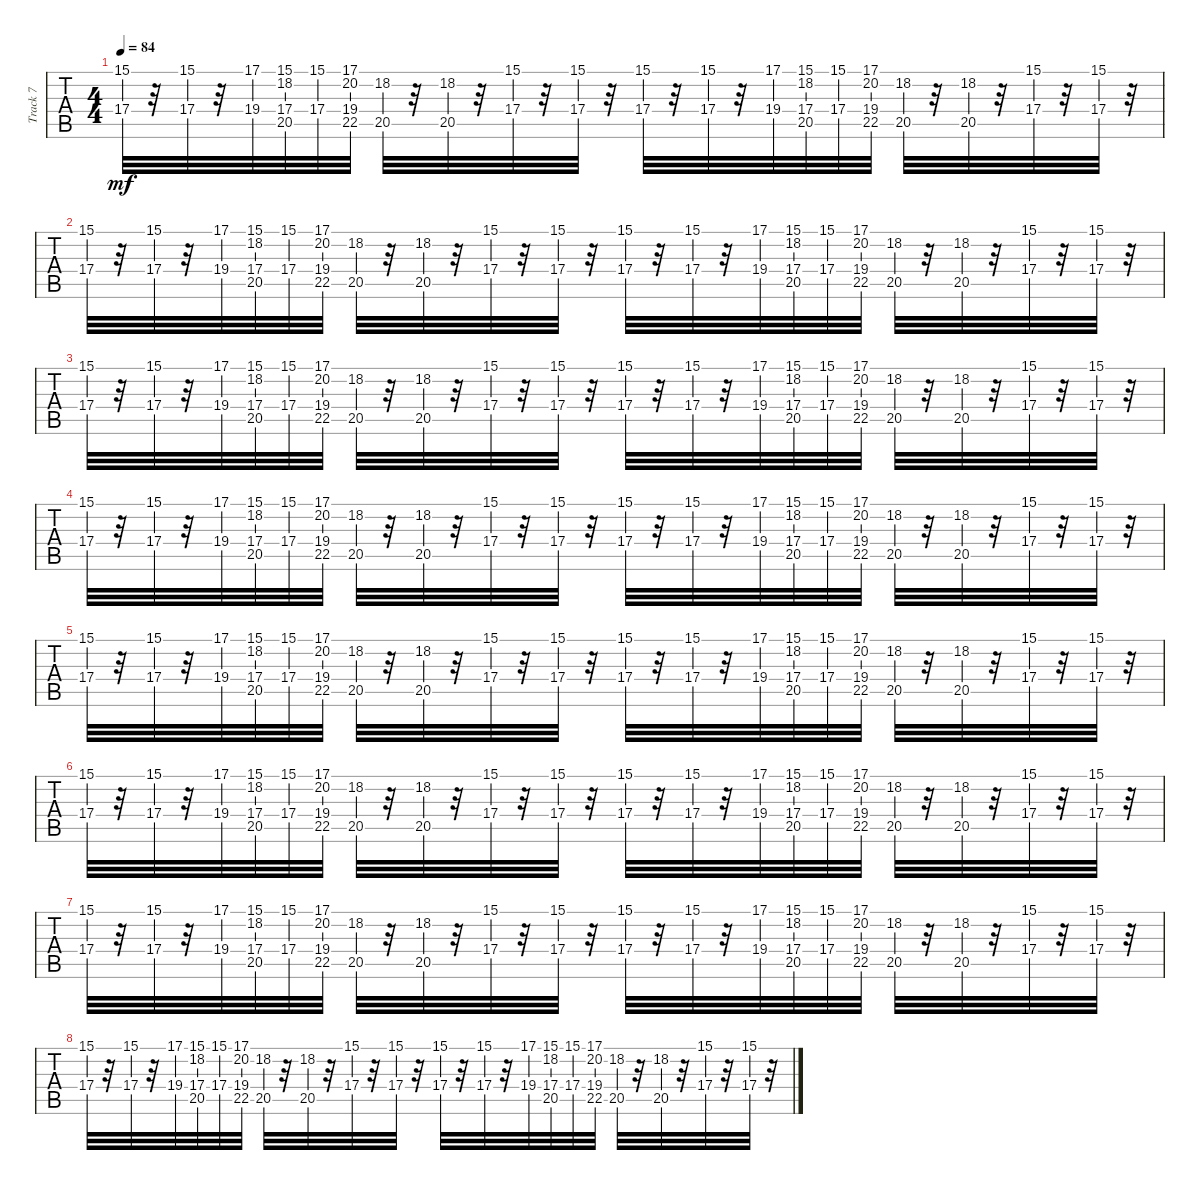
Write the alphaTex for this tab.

\track ("Track 7" "Track 7") {instrument accordion}
\staff {tabs}
\tuning (E4 B3 G3 D3 A2 E2) {hide}
\ts (4 4)
\tempo 84
\clef g2
\ks c
(15.1 17.4).32{dy mf} r.32 (15.1 17.4).32 r.32 (17.1 19.4).32 (15.1 18.2 17.4 20.5).32 (15.1 17.4).32 (17.1 20.2 19.4 22.5).32 (18.2 20.5).32 r.32 (18.2 20.5).32 r.32 (15.1 17.4).32 r.32 (15.1 17.4).32 r.32 (15.1 17.4).32 r.32 (15.1 17.4).32 r.32 (17.1 19.4).32 (15.1 18.2 17.4 20.5).32 (15.1 17.4).32 (17.1 20.2 19.4 22.5).32 (18.2 20.5).32 r.32 (18.2 20.5).32 r.32 (15.1 17.4).32 r.32 (15.1 17.4).32 r.32 |
(15.1 17.4).32 r.32 (15.1 17.4).32 r.32 (17.1 19.4).32 (15.1 18.2 17.4 20.5).32 (15.1 17.4).32 (17.1 20.2 19.4 22.5).32 (18.2 20.5).32 r.32 (18.2 20.5).32 r.32 (15.1 17.4).32 r.32 (15.1 17.4).32 r.32 (15.1 17.4).32 r.32 (15.1 17.4).32 r.32 (17.1 19.4).32 (15.1 18.2 17.4 20.5).32 (15.1 17.4).32 (17.1 20.2 19.4 22.5).32 (18.2 20.5).32 r.32 (18.2 20.5).32 r.32 (15.1 17.4).32 r.32 (15.1 17.4).32 r.32 |
(15.1 17.4).32 r.32 (15.1 17.4).32 r.32 (17.1 19.4).32 (15.1 18.2 17.4 20.5).32 (15.1 17.4).32 (17.1 20.2 19.4 22.5).32 (18.2 20.5).32 r.32 (18.2 20.5).32 r.32 (15.1 17.4).32 r.32 (15.1 17.4).32 r.32 (15.1 17.4).32 r.32 (15.1 17.4).32 r.32 (17.1 19.4).32 (15.1 18.2 17.4 20.5).32 (15.1 17.4).32 (17.1 20.2 19.4 22.5).32 (18.2 20.5).32 r.32 (18.2 20.5).32 r.32 (15.1 17.4).32 r.32 (15.1 17.4).32 r.32 |
(15.1 17.4).32 r.32 (15.1 17.4).32 r.32 (17.1 19.4).32 (15.1 18.2 17.4 20.5).32 (15.1 17.4).32 (17.1 20.2 19.4 22.5).32 (18.2 20.5).32 r.32 (18.2 20.5).32 r.32 (15.1 17.4).32 r.32 (15.1 17.4).32 r.32 (15.1 17.4).32 r.32 (15.1 17.4).32 r.32 (17.1 19.4).32 (15.1 18.2 17.4 20.5).32 (15.1 17.4).32 (17.1 20.2 19.4 22.5).32 (18.2 20.5).32 r.32 (18.2 20.5).32 r.32 (15.1 17.4).32 r.32 (15.1 17.4).32 r.32 |
(15.1 17.4).32 r.32 (15.1 17.4).32 r.32 (17.1 19.4).32 (15.1 18.2 17.4 20.5).32 (15.1 17.4).32 (17.1 20.2 19.4 22.5).32 (18.2 20.5).32 r.32 (18.2 20.5).32 r.32 (15.1 17.4).32 r.32 (15.1 17.4).32 r.32 (15.1 17.4).32 r.32 (15.1 17.4).32 r.32 (17.1 19.4).32 (15.1 18.2 17.4 20.5).32 (15.1 17.4).32 (17.1 20.2 19.4 22.5).32 (18.2 20.5).32 r.32 (18.2 20.5).32 r.32 (15.1 17.4).32 r.32 (15.1 17.4).32 r.32 |
(15.1 17.4).32 r.32 (15.1 17.4).32 r.32 (17.1 19.4).32 (15.1 18.2 17.4 20.5).32 (15.1 17.4).32 (17.1 20.2 19.4 22.5).32 (18.2 20.5).32 r.32 (18.2 20.5).32 r.32 (15.1 17.4).32 r.32 (15.1 17.4).32 r.32 (15.1 17.4).32 r.32 (15.1 17.4).32 r.32 (17.1 19.4).32 (15.1 18.2 17.4 20.5).32 (15.1 17.4).32 (17.1 20.2 19.4 22.5).32 (18.2 20.5).32 r.32 (18.2 20.5).32 r.32 (15.1 17.4).32 r.32 (15.1 17.4).32 r.32 |
(15.1 17.4).32 r.32 (15.1 17.4).32 r.32 (17.1 19.4).32 (15.1 18.2 17.4 20.5).32 (15.1 17.4).32 (17.1 20.2 19.4 22.5).32 (18.2 20.5).32 r.32 (18.2 20.5).32 r.32 (15.1 17.4).32 r.32 (15.1 17.4).32 r.32 (15.1 17.4).32 r.32 (15.1 17.4).32 r.32 (17.1 19.4).32 (15.1 18.2 17.4 20.5).32 (15.1 17.4).32 (17.1 20.2 19.4 22.5).32 (18.2 20.5).32 r.32 (18.2 20.5).32 r.32 (15.1 17.4).32 r.32 (15.1 17.4).32 r.32 |
(15.1 17.4).32 r.32 (15.1 17.4).32 r.32 (17.1 19.4).32 (15.1 18.2 17.4 20.5).32 (15.1 17.4).32 (17.1 20.2 19.4 22.5).32 (18.2 20.5).32 r.32 (18.2 20.5).32 r.32 (15.1 17.4).32 r.32 (15.1 17.4).32 r.32 (15.1 17.4).32 r.32 (15.1 17.4).32 r.32 (17.1 19.4).32 (15.1 18.2 17.4 20.5).32 (15.1 17.4).32 (17.1 20.2 19.4 22.5).32 (18.2 20.5).32 r.32 (18.2 20.5).32 r.32 (15.1 17.4).32 r.32 (15.1 17.4).32 r.32
